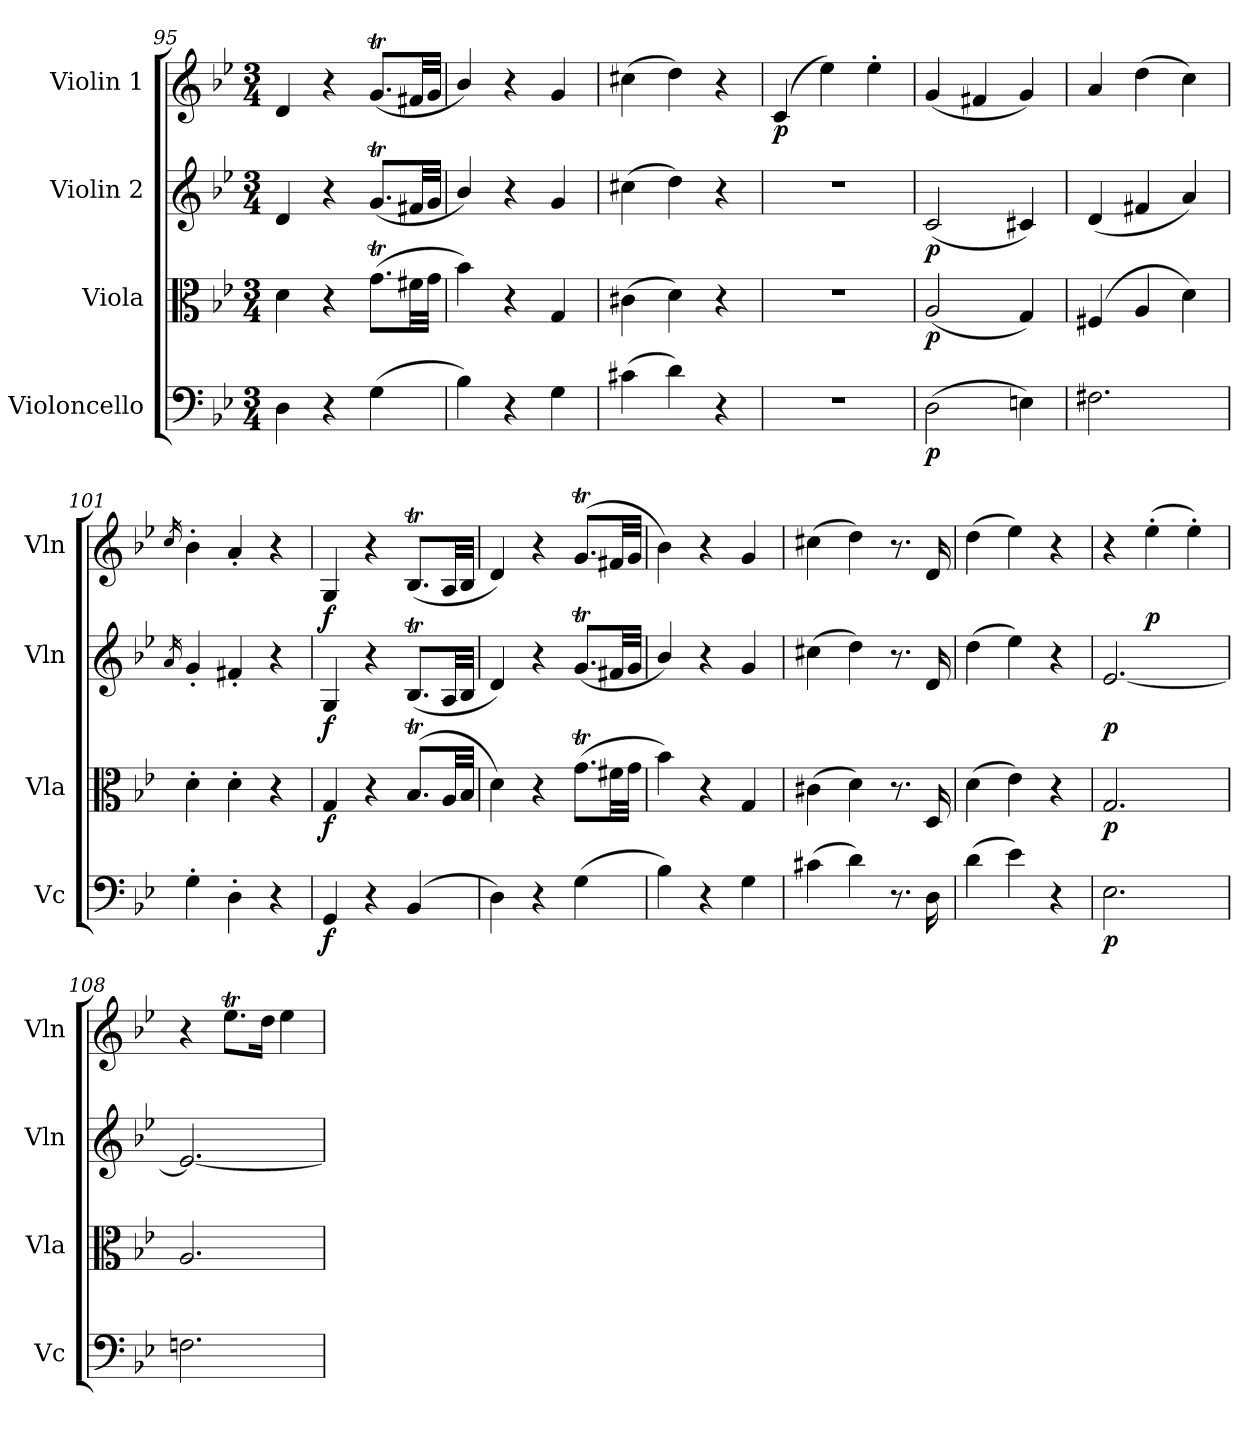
**kern	**dynam	**kern	**dynam	**kern	**dynam	**kern	**dynam
*part4	*part4	*part3	*part3	*part2	*part2	*part1	*part1
*staff4	*staff4	*staff3	*staff3	*staff2	*staff2	*staff1	*staff1
*I"Violoncello	*	*I"Viola	*	*I"Violin 2	*	*I"Violin 1	*
*I'Vc	*	*I'Vla	*	*I'Vln	*	*I'Vln	*
*clefF4	*	*clefC3	*	*clefG2	*	*clefG2	*
*k[b-e-]	*	*k[b-e-]	*	*k[b-e-]	*	*k[b-e-]	*
*M3/4	*	*M3/4	*	*M3/4	*	*M3/4	*
=95	=95	=95	=95	=95	=95	=95	=95
4D\	.	4d\	.	4d/	.	4d/	.
4r	.	4r	.	4r	.	4r	.
(4G\	.	(8.gT\L	.	(8.gT/L	.	(8.gT/L	.
.	.	32f#X\LL	.	32f#X/LL	.	32f#X/LL	.
.	.	32g\JJJ	.	32g/JJJ	.	32g/JJJ	.
=96	=96	=96	=96	=96	=96	=96	=96
4B-\)	.	4b-\)	.	4b-/)	.	4b-/)	.
4r	.	4r	.	4r	.	4r	.
4G\	.	4G/	.	4g/	.	4g/	.
=97	=97	=97	=97	=97	=97	=97	=97
(4c#X\	.	(4c#X\	.	(4cc#X\	.	(4cc#X\	.
4d\)	.	4d\)	.	4dd\)	.	4dd\)	.
4r	.	4r	.	4r	.	4r	.
=98	=98	=98	=98	=98	=98	=98	=98
!	!	!	!	!	!	!	!LO:DY:b
2.r	.	2.r	.	2.r	.	(4c/	p
.	.	.	.	.	.	4ee-\)	.
.	.	.	.	.	.	4ee-'\	.
=99	=99	=99	=99	=99	=99	=99	=99
!	!LO:DY:b	!	!LO:DY:b	!	!LO:DY:b	!	!
(2D\	p	(2A/	p	(2c/	p	(4g/	.
.	.	.	.	.	.	4f#X/	.
4En\)	.	4G/)	.	4c#X/)	.	4g/)	.
=100	=100	=100	=100	=100	=100	=100	=100
2.F#X\	.	(4F#X/	.	(4d/	.	4a/	.
.	.	4A/	.	4f#X/	.	(4dd\	.
.	.	4d\)	.	4a/)	.	4cc\)	.
=101	=101	=101	=101	=101	=101	=101	=101
.	.	.	.	16qa/	.	16qcc/	.
4G'\	.	4d'\	.	4g'/	.	4b-'\	.
4D'\	.	4d'\	.	4f#X'/	.	4a'/	.
4r	.	4r	.	4r	.	4r	.
=102	=102	=102	=102	=102	=102	=102	=102
!	!LO:DY:b	!	!LO:DY:b	!	!LO:DY:b	!	!LO:DY:b
4GG/	f	4G/	f	4G/	f	4G/	f
4r	.	4r	.	4r	.	4r	.
(4BB-/	.	(8.B-T/L	.	(8.B-T/L	.	(8.B-T/L	.
.	.	32A/LL	.	32A/LL	.	32A/LL	.
.	.	32B-/JJJ	.	32B-/JJJ	.	32B-/JJJ	.
=103	=103	=103	=103	=103	=103	=103	=103
4D\)	.	4d\)	.	4d/)	.	4d/)	.
4r	.	4r	.	4r	.	4r	.
(4G\	.	(8.gT\L	.	(8.gT/L	.	(8.gT/L	.
.	.	32f#X\LL	.	32f#X/LL	.	32f#X/LL	.
.	.	32g\JJJ	.	32g/JJJ	.	32g/JJJ	.
=104	=104	=104	=104	=104	=104	=104	=104
4B-\)	.	4b-\)	.	4b-/)	.	4b-\)	.
4r	.	4r	.	4r	.	4r	.
4G\	.	4G/	.	4g/	.	4g/	.
=105	=105	=105	=105	=105	=105	=105	=105
(4c#X\	.	(4c#X\	.	(4cc#X\	.	(4cc#X\	.
4d\)	.	4d\)	.	4dd\)	.	4dd\)	.
8.r	.	8.r	.	8.r	.	8.r	.
16D\	.	16D/	.	16d/	.	16d/	.
!!LO:LB:g=z
=106	=106	=106	=106	=106	=106	=106	=106
(4d\	.	(4d\	.	(4dd\	.	(4dd\	.
4e-\)	.	4e-\)	.	4ee-\)	.	4ee-\)	.
4r	.	4r	.	4r	.	4r	.
=107	=107	=107	=107	=107	=107	=107	=107
!	!LO:DY:b	!	!LO:DY:b	!	!LO:DY:b	!	!
2.E-\	p	2.G/	p	[2.e-/	p	4r	.
!	!	!	!	!	!	!	!LO:DY:b
.	.	.	.	.	.	(4ee-'\	p
.	.	.	.	.	.	4ee-'\)	.
=108	=108	=108	=108	=108	=108	=108	=108
2.Fn\	.	2.A/	.	2.e-/_	.	4r	.
.	.	.	.	.	.	8.ee-T\L	.
.	.	.	.	.	.	16dd\Jk	.
.	.	.	.	.	.	4ee-\	.
=	=	=	=	=	=	=	=
*-	*-	*-	*-	*-	*-	*-	*-
